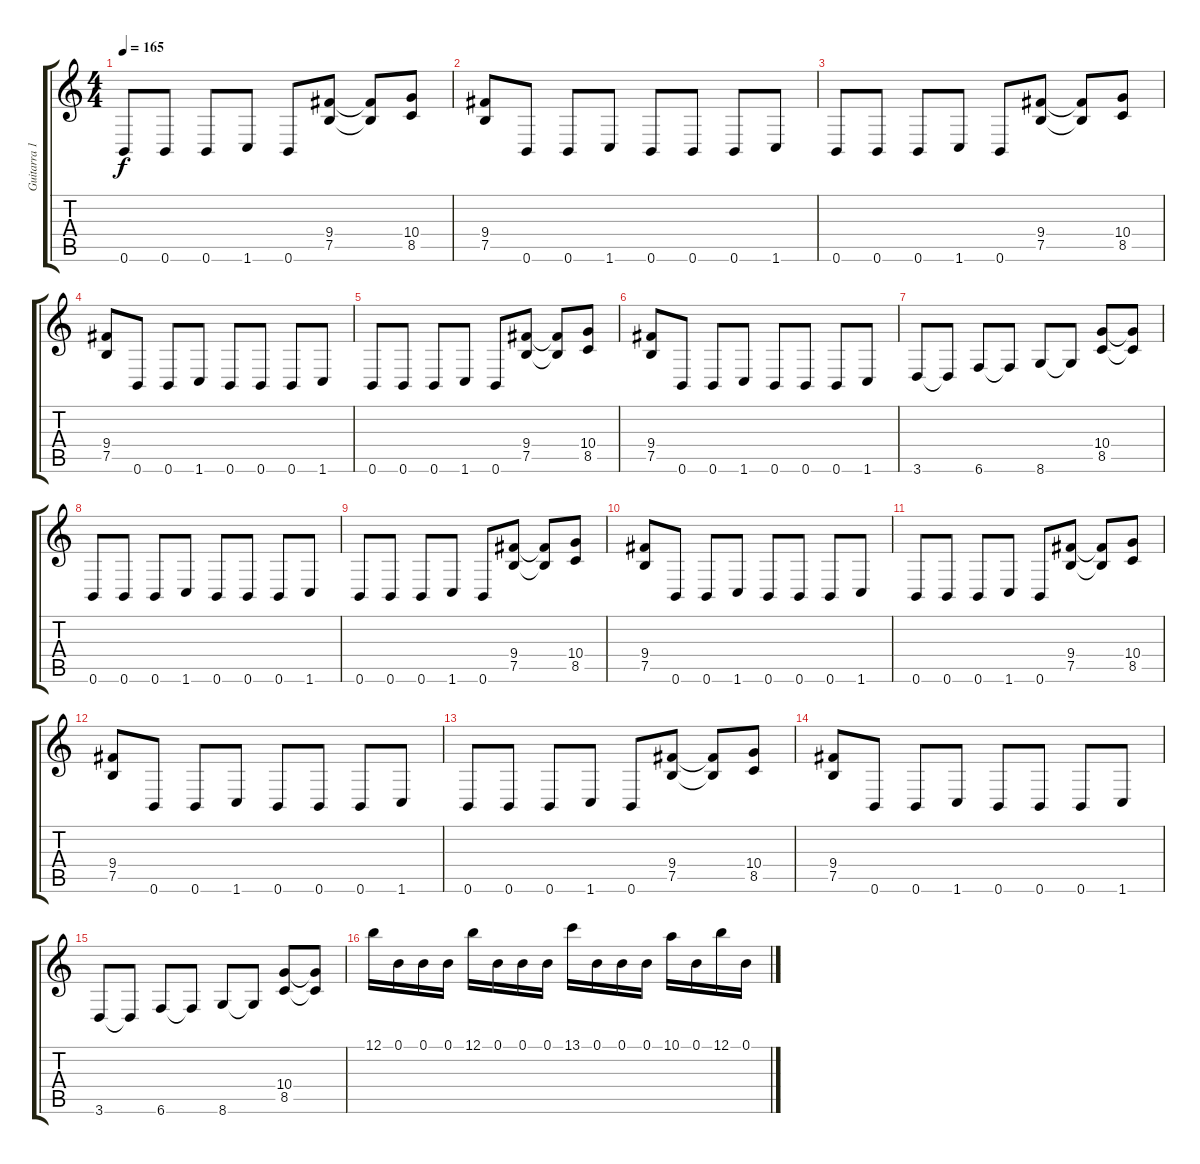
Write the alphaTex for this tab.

\track ("Guitarra 1" "Guitarra 1") {instrument distortionguitar}
\staff {score tabs}
\tuning (B3 Gb3 D3 A2 E2 B1) {hide}
\ts (4 4)
\tempo 165
\clef g2
\ks c
0.6.8{dy f} 0.6.8 0.6.8 1.6.8 0.6.8 (9.4 7.5).8 (9.4{t} 7.5{t}).8 (10.4 8.5).8 |
(9.4 7.5).8 0.6.8 0.6.8 1.6.8 0.6.8 0.6.8 0.6.8 1.6.8 |
0.6.8 0.6.8 0.6.8 1.6.8 0.6.8 (9.4 7.5).8 (9.4{t} 7.5{t}).8 (10.4 8.5).8 |
(9.4 7.5).8 0.6.8 0.6.8 1.6.8 0.6.8 0.6.8 0.6.8 1.6.8 |
0.6.8 0.6.8 0.6.8 1.6.8 0.6.8 (9.4 7.5).8 (9.4{t} 7.5{t}).8 (10.4 8.5).8 |
(9.4 7.5).8 0.6.8 0.6.8 1.6.8 0.6.8 0.6.8 0.6.8 1.6.8 |
3.6.8 3.6{t}.8 6.6.8 6.6{t}.8 8.6.8 8.6{t}.8 (10.4 8.5).8 (10.4{t} 8.5{t}).8 |
0.6.8 0.6.8 0.6.8 1.6.8 0.6.8 0.6.8 0.6.8 1.6.8 |
0.6.8 0.6.8 0.6.8 1.6.8 0.6.8 (9.4 7.5).8 (9.4{t} 7.5{t}).8 (10.4 8.5).8 |
(9.4 7.5).8 0.6.8 0.6.8 1.6.8 0.6.8 0.6.8 0.6.8 1.6.8 |
0.6.8 0.6.8 0.6.8 1.6.8 0.6.8 (9.4 7.5).8 (9.4{t} 7.5{t}).8 (10.4 8.5).8 |
(9.4 7.5).8 0.6.8 0.6.8 1.6.8 0.6.8 0.6.8 0.6.8 1.6.8 |
0.6.8 0.6.8 0.6.8 1.6.8 0.6.8 (9.4 7.5).8 (9.4{t} 7.5{t}).8 (10.4 8.5).8 |
(9.4 7.5).8 0.6.8 0.6.8 1.6.8 0.6.8 0.6.8 0.6.8 1.6.8 |
3.6.8 3.6{t}.8 6.6.8 6.6{t}.8 8.6.8 8.6{t}.8 (10.4 8.5).8 (10.4{t} 8.5{t}).8 |
12.1.16 0.1.16 0.1.16 0.1.16 12.1.16 0.1.16 0.1.16 0.1.16 13.1.16 0.1.16 0.1.16 0.1.16 10.1.16 0.1.16 12.1.16 0.1.16
